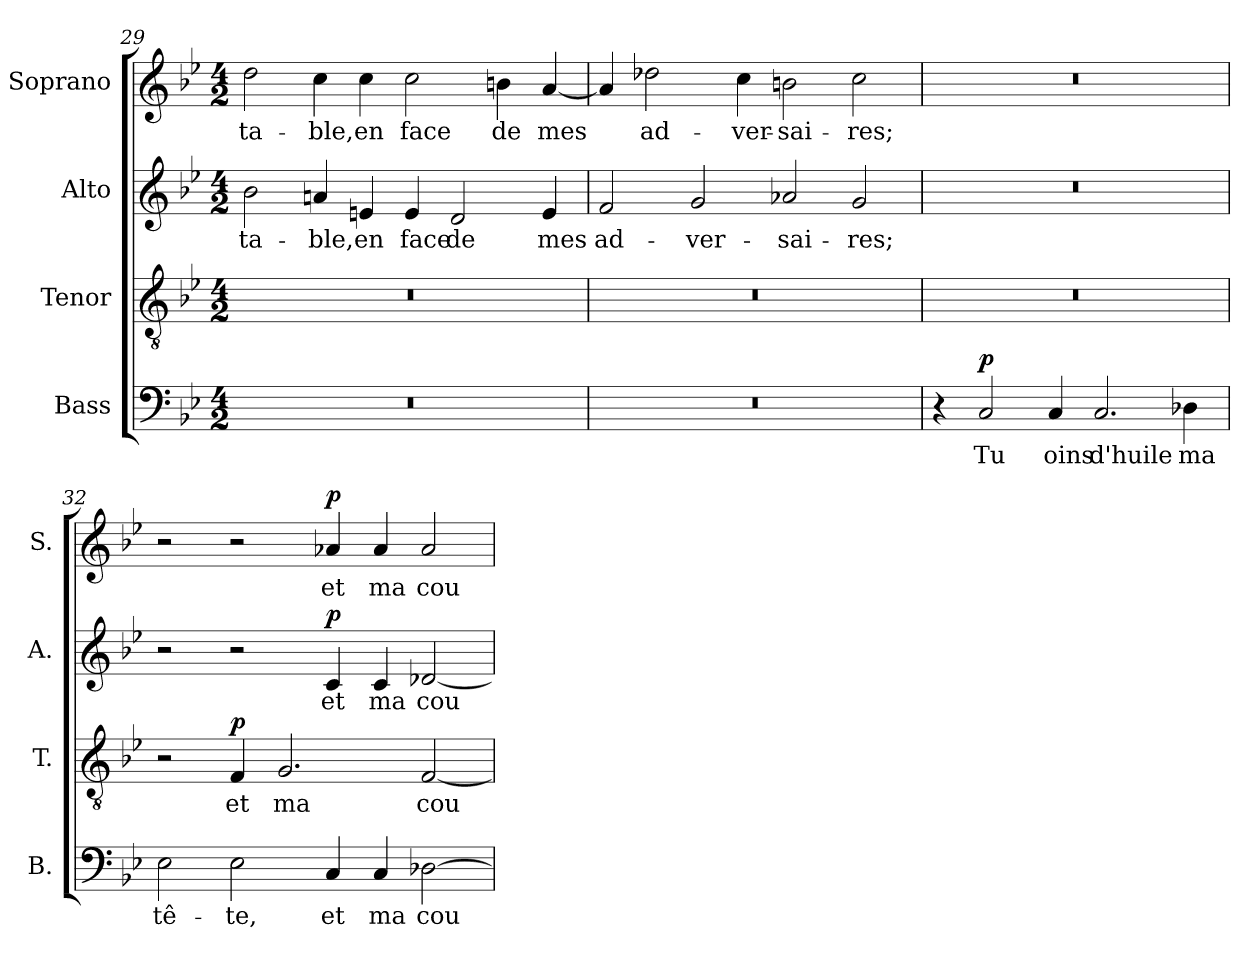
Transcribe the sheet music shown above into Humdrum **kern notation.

**kern	**text	**dynam	**kern	**text	**dynam	**kern	**text	**dynam	**kern	**text	**dynam
*part4	*part4	*part4	*part3	*part3	*part3	*part2	*part2	*part2	*part1	*part1	*part1
*staff4	*staff4	*staff4	*staff3	*staff3	*staff3	*staff2	*staff2	*staff2	*staff1	*staff1	*staff1
*I"Bass	*	*	*I"Tenor	*	*	*I"Alto	*	*	*I"Soprano	*	*
*I'B.	*	*	*I'T.	*	*	*I'A.	*	*	*I'S.	*	*
!!LO:LB:g=z
*clefF4	*	*	*clefGv2	*	*	*clefG2	*	*	*clefG2	*	*
*	*	*	*ITrd7c12	*	*	*	*	*	*	*	*
*k[b-e-]	*	*	*k[b-e-]	*	*	*k[b-e-]	*	*	*k[b-e-]	*	*
*B-:	*	*	*B-:	*	*	*B-:	*	*	*B-:	*	*
*M4/2	*	*	*M4/2	*	*	*M4/2	*	*	*M4/2	*	*
=29	=29	=29	=29	=29	=29	=29	=29	=29	=29	=29	=29
!LO:N:vis=1	!	!	!LO:N:vis=1	!	!	!	!	!	!	!	!
!	!	!	!	!	!	!	!LO:LY:b:color=#000000	!	!	!	!
!	!	!	!	!	!	!	!	!	!	!LO:LY:b:color=#000000	!
0r	.	.	0r	.	.	2b-i\	ta-	.	2ddi\	ta-	.
!	!	!	!	!	!	!	!LO:LY:b:color=#000000	!	!	!	!
!	!	!	!	!	!	!	!	!	!	!LO:LY:b:color=#000000	!
.	.	.	.	.	.	4ani/	-ble,	.	4cci\	-ble,	.
!	!	!	!	!	!	!	!LO:LY:b:color=#000000	!	!	!	!
!	!	!	!	!	!	!	!	!	!	!LO:LY:b:color=#000000	!
.	.	.	.	.	.	4eni/	en	.	4cci\	en	.
!	!	!	!	!	!	!	!LO:LY:b:color=#000000	!	!	!	!
!	!	!	!	!	!	!	!	!	!	!LO:LY:b:color=#000000	!
.	.	.	.	.	.	4ei/	face	.	2cci\	face	.
!	!	!	!	!	!	!	!LO:LY:b:color=#000000	!	!	!	!
.	.	.	.	.	.	2di/	de	.	.	.	.
!	!	!	!	!	!	!	!	!	!	!LO:LY:b:color=#000000	!
.	.	.	.	.	.	.	.	.	4bni\	de	.
!	!	!	!	!	!	!	!LO:LY:b:color=#000000	!	!	!	!
!	!	!	!	!	!	!	!	!	!	!LO:LY:b:color=#000000	!
.	.	.	.	.	.	4ei/	mes	.	[<4ai/	mes	.
=30	=30	=30	=30	=30	=30	=30	=30	=30	=30	=30	=30
!LO:N:vis=1	!	!	!LO:N:vis=1	!	!	!	!	!	!	!	!
!	!	!	!	!	!	!	!LO:LY:b:color=#000000	!	!	!	!
0r	.	.	0r	.	.	2fi/	ad-	.	4ai/]	.	.
!	!	!	!	!	!	!	!	!	!	!LO:LY:b:color=#000000	!
.	.	.	.	.	.	.	.	.	2dd-Xi\	ad-	.
!	!	!	!	!	!	!	!LO:LY:b:color=#000000	!	!	!	!
.	.	.	.	.	.	2gi/	-ver-	.	.	.	.
!	!	!	!	!	!	!	!	!	!	!LO:LY:b:color=#000000	!
.	.	.	.	.	.	.	.	.	4cci\	-ver-	.
!	!	!	!	!	!	!	!LO:LY:b:color=#000000	!	!	!	!
!	!	!	!	!	!	!	!	!	!	!LO:LY:b:color=#000000	!
.	.	.	.	.	.	2a-Xi/	-sai-	.	2bni\	-sai-	.
!	!	!	!	!	!	!	!LO:LY:b:color=#000000	!	!	!	!
!	!	!	!	!	!	!	!	!	!	!LO:LY:b:color=#000000	!
.	.	.	.	.	.	2gi/	-res;	.	2cci\	-res;	.
=31	=31	=31	=31	=31	=31	=31	=31	=31	=31	=31	=31
!	!	!	!LO:N:vis=1	!	!	!LO:N:vis=1	!	!	!LO:N:vis=1	!	!
4r	.	.	0r	.	.	0r	.	.	0r	.	.
!	!LO:LY:b:color=#000000	!	!	!	!	!	!	!	!	!	!
2Ci/	Tu	p	.	.	.	.	.	.	.	.	.
!	!LO:LY:b:color=#000000	!	!	!	!	!	!	!	!	!	!
4Ci/	oins	.	.	.	.	.	.	.	.	.	.
!	!LO:LY:b:color=#000000	!	!	!	!	!	!	!	!	!	!
2.Ci/	d'huile	.	.	.	.	.	.	.	.	.	.
!	!LO:LY:b:color=#000000	!	!	!	!	!	!	!	!	!	!
4D-Xi\	ma	.	.	.	.	.	.	.	.	.	.
!!LO:LB:g=z
=32	=32	=32	=32	=32	=32	=32	=32	=32	=32	=32	=32
!	!LO:LY:b:color=#000000	!	!	!	!	!	!	!	!	!	!
2E-i\	tê-	.	2r	.	.	2r	.	.	2r	.	.
!	!LO:LY:b:color=#000000	!	!	!	!	!	!	!	!	!	!
!	!	!	!	!LO:LY:b:color=#000000	!	!	!	!	!	!	!
2E-i\	-te,	.	4FFi/	et	p	2r	.	.	2r	.	.
!	!	!	!	!LO:LY:b:color=#000000	!	!	!	!	!	!	!
.	.	.	2.GGi/	ma	.	.	.	.	.	.	.
!	!LO:LY:b:color=#000000	!	!	!	!	!	!	!	!	!	!
!	!	!	!	!	!	!	!LO:LY:b:color=#000000	!	!	!	!
!	!	!	!	!	!	!	!	!	!	!LO:LY:b:color=#000000	!
4Ci/	et	.	.	.	.	4ci/	et	p	4a-Xi/	et	p
!	!LO:LY:b:color=#000000	!	!	!	!	!	!	!	!	!	!
!	!	!	!	!	!	!	!LO:LY:b:color=#000000	!	!	!	!
!	!	!	!	!	!	!	!	!	!	!LO:LY:b:color=#000000	!
4Ci/	ma	.	.	.	.	4ci/	ma	.	4a-i/	ma	.
!	!LO:LY:b:color=#000000	!	!	!	!	!	!	!	!	!	!
!	!	!	!	!LO:LY:b:color=#000000	!	!	!	!	!	!	!
!	!	!	!	!	!	!	!LO:LY:b:color=#000000	!	!	!	!
!	!	!	!	!	!	!	!	!	!	!LO:LY:b:color=#000000	!
[>2D-Xi\	cou-	.	[<2FFi/	cou-	.	[<2d-Xi/	cou-	.	2a-i/	cou-	.
=	=	=	=	=	=	=	=	=	=	=	=
*-	*-	*-	*-	*-	*-	*-	*-	*-	*-	*-	*-
